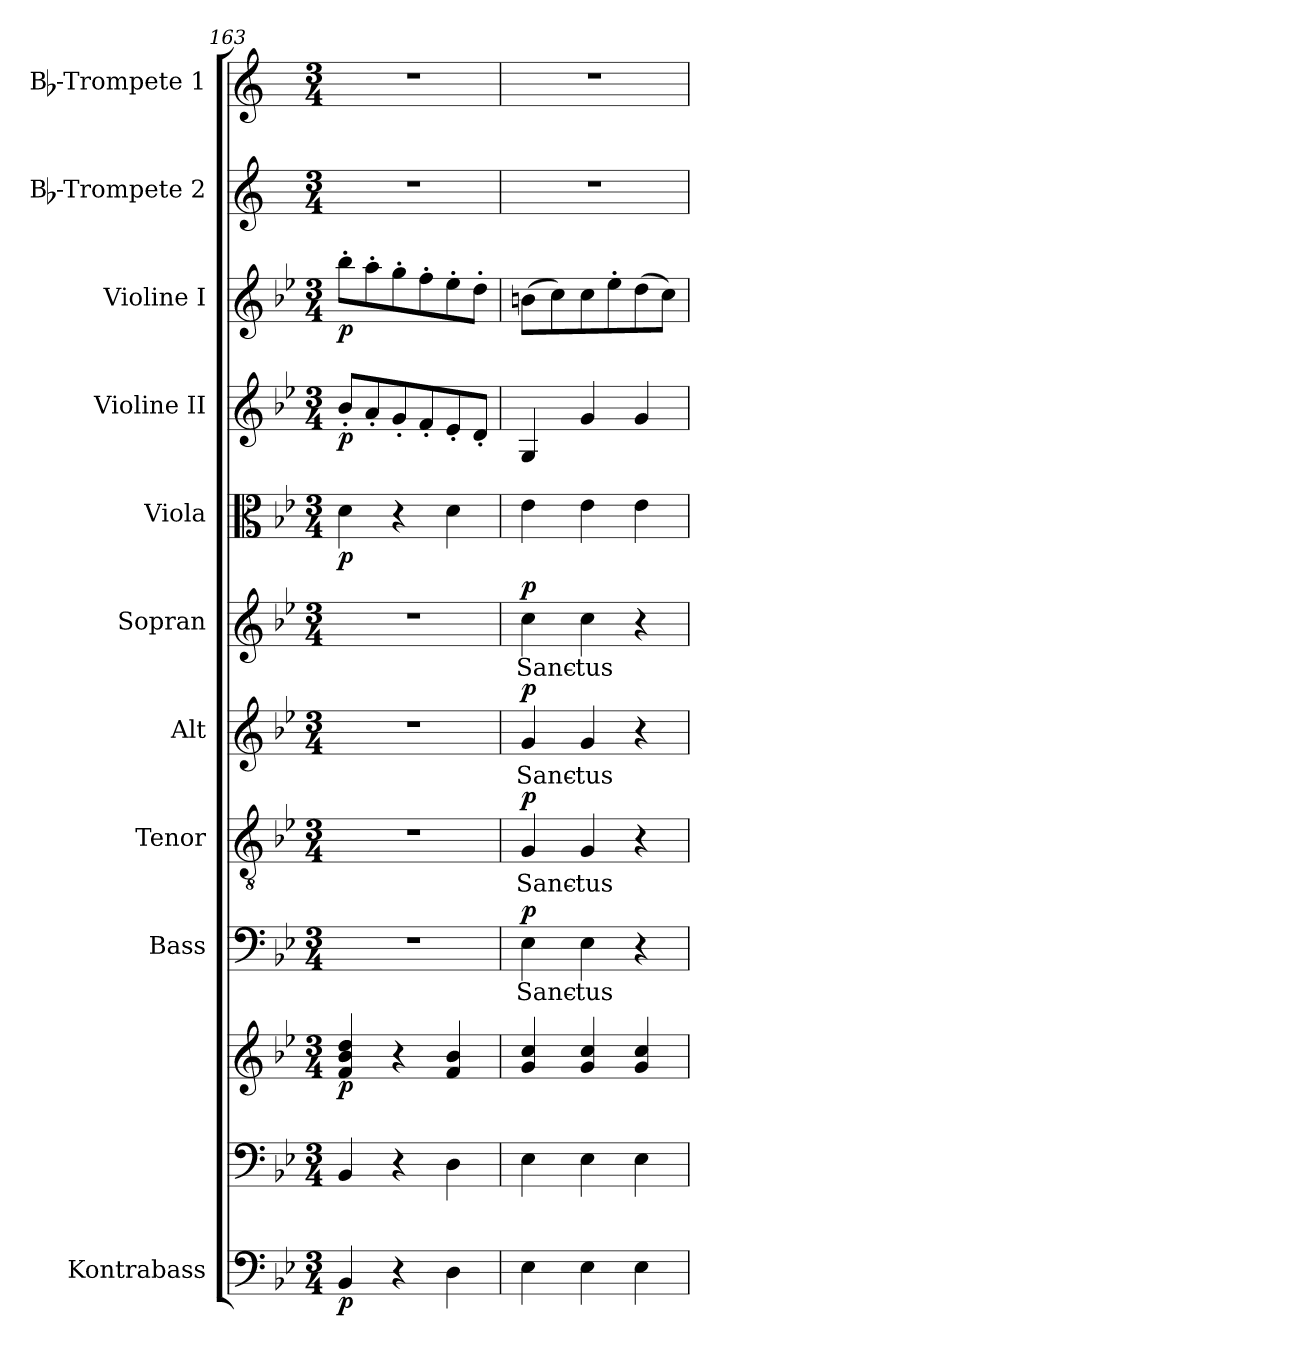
**kern	**dynam	**kern	**kern	**dynam	**kern	**text	**dynam	**kern	**text	**dynam	**kern	**text	**dynam	**kern	**text	**dynam	**kern	**dynam	**kern	**dynam	**kern	**dynam	**kern	**kern
*part11	*part11	*part10	*part10	*part10	*part9	*part9	*part9	*part8	*part8	*part8	*part7	*part7	*part7	*part6	*part6	*part6	*part5	*part5	*part4	*part4	*part3	*part3	*part2	*part1
*staff12	*staff12	*staff11	*staff10	*staff10/11	*staff9	*staff9	*staff9	*staff8	*staff8	*staff8	*staff7	*staff7	*staff7	*staff6	*staff6	*staff6	*staff5	*staff5	*staff4	*staff4	*staff3	*staff3	*staff2	*staff1
*I"Kontrabass	*	*	*	*	*I"Bass	*	*	*I"Tenor	*	*	*I"Alt	*	*	*I"Sopran	*	*	*I"Viola	*	*I"Violine II	*	*I"Violine I	*	*I"Bb-Trompete 2	*I"Bb-Trompete 1
*I'Kb.	*	*	*	*	*I'B.	*	*	*I'T.	*	*	*I'A.	*	*	*I'S.	*	*	*I'Vla.	*	*I'Vl. II	*	*I'Vl. I	*	*I'Bb Trp. 2	*I'Bb Trp. 1
!!LO:PB:g=z
*clefF4	*	*clefF4	*clefG2	*	*clefF4	*	*	*clefGv2	*	*	*clefG2	*	*	*clefG2	*	*	*clefC3	*	*clefG2	*	*clefG2	*	*clefG2	*clefG2
*ITrd7c12	*	*	*	*	*	*	*	*	*	*	*	*	*	*	*	*	*	*	*	*	*	*	*ITrd1c2	*ITrd1c2
*k[b-e-]	*	*k[b-e-]	*k[b-e-]	*	*k[b-e-]	*	*	*k[b-e-]	*	*	*k[b-e-]	*	*	*k[b-e-]	*	*	*k[b-e-]	*	*k[b-e-]	*	*k[b-e-]	*	*k[b-e-]	*k[b-e-]
*B-:	*	*B-:	*B-:	*	*B-:	*	*	*B-:	*	*	*B-:	*	*	*B-:	*	*	*B-:	*	*B-:	*	*B-:	*	*B-:	*B-:
*M3/4	*	*M3/4	*M3/4	*	*M3/4	*	*	*M3/4	*	*	*M3/4	*	*	*M3/4	*	*	*M3/4	*	*M3/4	*	*M3/4	*	*M3/4	*M3/4
=163	=163	=163	=163	=163	=163	=163	=163	=163	=163	=163	=163	=163	=163	=163	=163	=163	=163	=163	=163	=163	=163	=163	=163	=163
!	!LO:DY:b	!	!	!LO:DY:b	!	!	!	!	!	!	!	!	!	!	!	!	!	!LO:DY:b	!	!LO:DY:b	!	!LO:DY:b	!	!
4BBB-/	p	4BB-/	4f/ 4b-/ 4dd/	p	2.r	.	.	2.r	.	.	2.r	.	.	2.r	.	.	4d\	p	8b-'</L	p	8bb-'>\L	p	2.r	2.r
.	.	.	.	.	.	.	.	.	.	.	.	.	.	.	.	.	.	.	8a'</	.	8aa'>\	.	.	.
4r	.	4r	4r	.	.	.	.	.	.	.	.	.	.	.	.	.	4r	.	8g'</	.	8gg'>\	.	.	.
.	.	.	.	.	.	.	.	.	.	.	.	.	.	.	.	.	.	.	8f'</	.	8ff'>\	.	.	.
4DD\	.	4D\	4f/ 4b-/	.	.	.	.	.	.	.	.	.	.	.	.	.	4d\	.	8e-'</	.	8ee-'>\	.	.	.
.	.	.	.	.	.	.	.	.	.	.	.	.	.	.	.	.	.	.	8d'</J	.	8dd'>\J	.	.	.
=164	=164	=164	=164	=164	=164	=164	=164	=164	=164	=164	=164	=164	=164	=164	=164	=164	=164	=164	=164	=164	=164	=164	=164	=164
!	!	!	!	!	!	!LO:LY:b	!LO:DY:a	!	!LO:LY:b	!LO:DY:a	!	!LO:LY:b	!LO:DY:a	!	!LO:LY:b	!LO:DY:a	!	!	!	!	!	!	!	!
4EE-\	.	4E-\	4g/ 4cc/	.	4E-\	Sanc-	p	4G/	Sanc-	p	4g/	Sanc-	p	4cc\	Sanc-	p	4e-\	.	4G/	.	(>8bn\L	.	2.r	2.r
.	.	.	.	.	.	.	.	.	.	.	.	.	.	.	.	.	.	.	.	.	8cc\)	.	.	.
!	!	!	!	!	!	!LO:LY:b	!	!	!LO:LY:b	!	!	!LO:LY:b	!	!	!LO:LY:b	!	!	!	!	!	!	!	!	!
4EE-\	.	4E-\	4g/ 4cc/	.	4E-\	-tus	.	4G/	-tus	.	4g/	-tus	.	4cc\	-tus	.	4e-\	.	4g/	.	8cc\	.	.	.
.	.	.	.	.	.	.	.	.	.	.	.	.	.	.	.	.	.	.	.	.	8ee-'>\	.	.	.
4EE-\	.	4E-\	4g/ 4cc/	.	4r	.	.	4r	.	.	4r	.	.	4r	.	.	4e-\	.	4g/	.	(>8dd\	.	.	.
.	.	.	.	.	.	.	.	.	.	.	.	.	.	.	.	.	.	.	.	.	8cc\J)	.	.	.
=	=	=	=	=	=	=	=	=	=	=	=	=	=	=	=	=	=	=	=	=	=	=	=	=
*-	*-	*-	*-	*-	*-	*-	*-	*-	*-	*-	*-	*-	*-	*-	*-	*-	*-	*-	*-	*-	*-	*-	*-	*-
